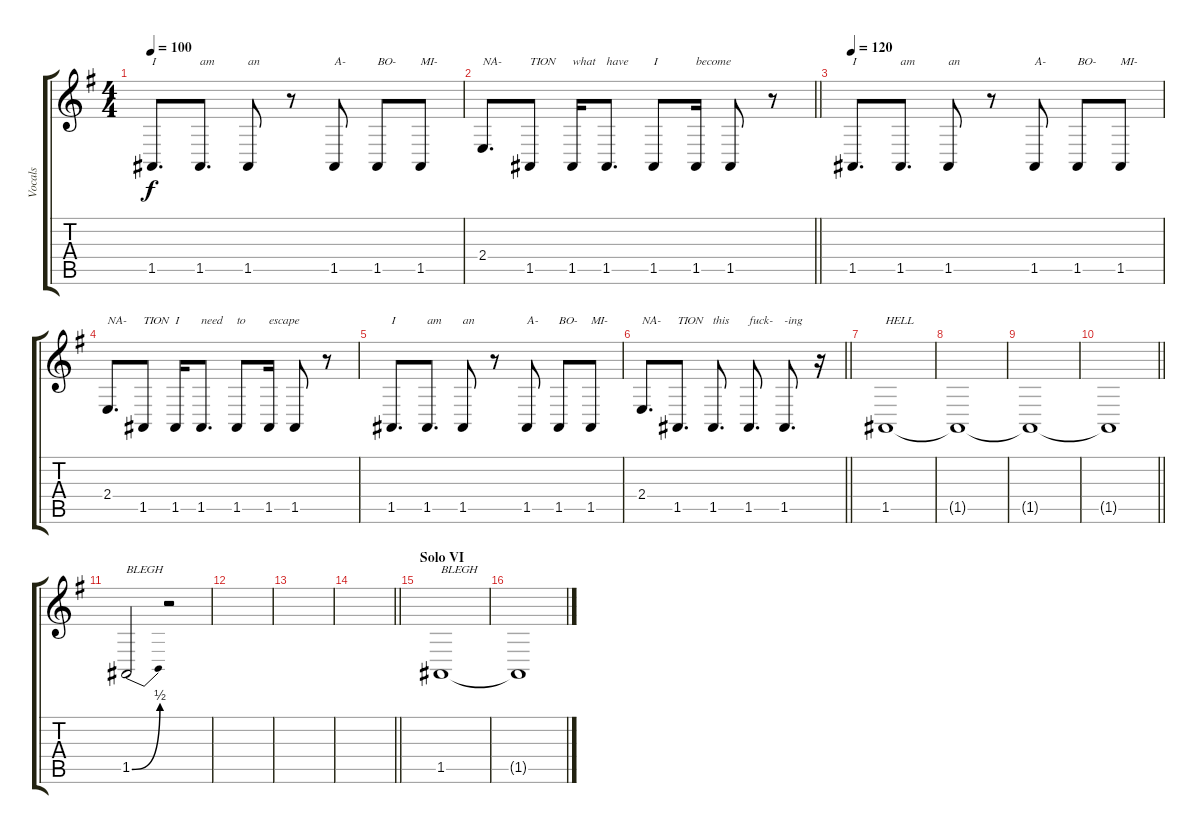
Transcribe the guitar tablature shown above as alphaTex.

\track ("Vocals" "Vocals") {instrument oboe}
\staff {score tabs}
\tuning (E4 B3 G3 D3 A2 D2) {hide}
\ts (4 4)
\tempo 100
\clef g2
\ks eminor
1.5.8{d txt "I" dy f} 1.5.8{d txt "am"} 1.5.8{txt "an"} r.8 1.5.8{txt "A-"} 1.5.8{txt "BO-"} 1.5.8{txt "MI-"} |
\barLineRight lightlight
2.4.8{d txt "NA-"} 1.5.8{txt "TION"} 1.5.16{txt "what"} 1.5.8{d txt "have"} 1.5.8{txt "I"} 1.5.16{txt "become"} 1.5.8 r.8 |
\tempo 120
1.5.8{d txt "I"} 1.5.8{d txt "am"} 1.5.8{txt "an"} r.8 1.5.8{txt "A-"} 1.5.8{txt "BO-"} 1.5.8{txt "MI-"} |
2.4.8{d txt "NA-"} 1.5.8{txt "TION"} 1.5.16{txt "I"} 1.5.8{d txt "need"} 1.5.8{txt "to"} 1.5.16{txt "escape"} 1.5.8 r.8 |
1.5.8{d txt "I"} 1.5.8{d txt "am"} 1.5.8{txt "an"} r.8 1.5.8{txt "A-"} 1.5.8{txt "BO-"} 1.5.8{txt "MI-"} |
\barLineRight lightlight
2.4.8{d txt "NA-"} 1.5.8{d txt "TION"} 1.5.8{d txt "this"} 1.5.8{d txt "fuck-"} 1.5.8{d txt "-ing"} r.16 |
\section ("" "")
1.5.1{txt "HELL"} |
1.5{t}.1 |
1.5{t}.1 |
\barLineRight lightlight
1.5{t}.1 |
1.5{be (bend 0 0 60 2)}.2{txt "BLEGH"} r.2 |
|
|
\barLineRight lightlight
|
\section ("" "Solo VI")
1.5.1{txt "BLEGH"} |
1.5{t}.1
